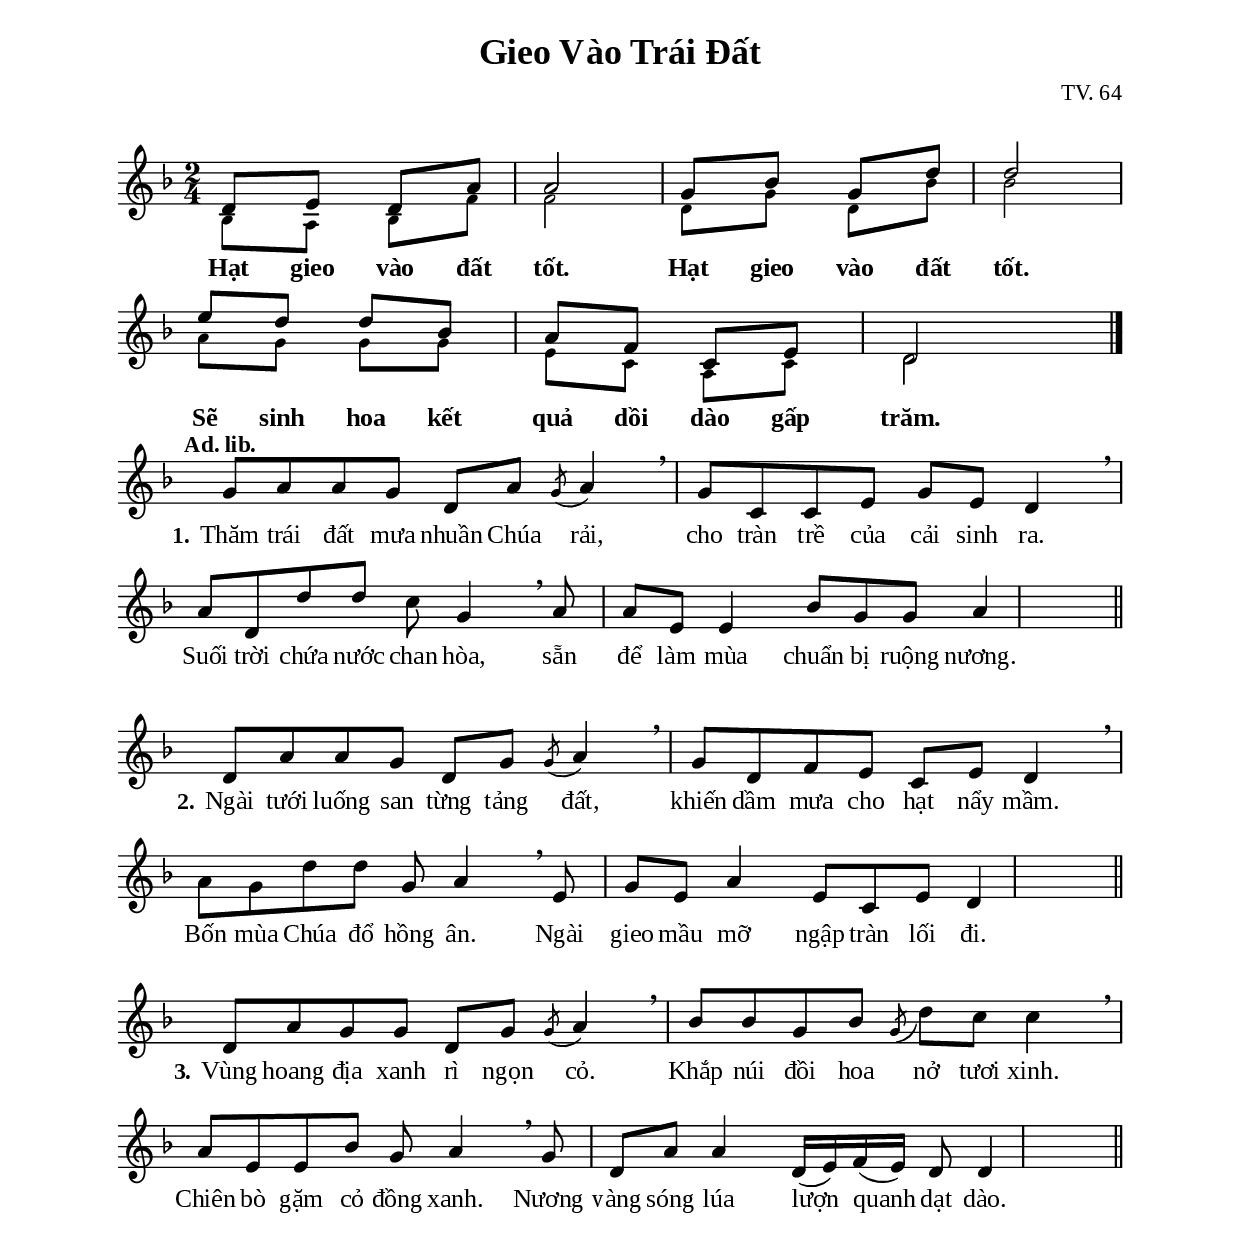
% Cài đặt chung
\version "2.20.0"
\include "english.ly"

\header {
  title = "Gieo Vào Trái Đất"
  composer = "TV. 64"
  arranger = " "
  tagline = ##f
}

global = {
  \key f \major
  \time 2/4
}

\paper {
  #(set-paper-size "a4")
  top-margin = 20\mm
  bottom-margin = 15\mm
  left-margin = 20\mm
  right-margin = 20\mm
  indent = #0
  #(define fonts
	 (make-pango-font-tree "Liberation Serif"
	 		       "Liberation Serif"
			       "Liberation Serif"
			       (/ 20 20)))
}

% Nhạc điệp khúc
nhacDiepKhucSop = \relative c' {
  \override Lyrics.LyricSpace.minimum-distance = #4.0
  \override Score.BarNumber.break-visibility = ##(#f #f #f)
  d8 e d a' |
  a2 |
  g8 bf g d' |
  d2 |
  e8 d d bf |
  a f c e |
  d2 \bar "|."
}

nhacDiepKhucBass = \relative c' {
  \override Lyrics.LyricSpace.minimum-distance = #4.0
  \override Score.BarNumber.break-visibility = ##(#f #f #f)
  \override NoteHead.font-size = #-2
  bf8 a bf f' |
  f2 |
  d8 g d bf' |
  bf2 |
  a8 g g g |
  e c a c |
  d2
}

% Nhạc phiên khúc
nhacPhienKhucMot = \relative c'' {
  \set Score.barAlways = ##t
  \set Score.defaultBarType = ""
  \override Score.BarNumber.break-visibility = ##(#f #f #f)
  \tempo "Ad. lib." g8 a a g d a' \acciaccatura g8 a4 \breathe
  g8 c, c e g e d4 \breathe
  a'8 d, d' d c g4 \breathe
  a8 a e e4 bf'8 g g a4 \bar "||"
}

nhacPhienKhucHai = \relative c' {
  \set Score.barAlways = ##t
  \set Score.defaultBarType = ""
  \override Score.BarNumber.break-visibility = ##(#f #f #f)
  d8 a' a g d g \acciaccatura g8 a4 \breathe
  g8 d f e c e d4 \breathe
  a'8 g d' d g, a4 \breathe
  e8 g e a4 e8 c e d4 \bar "||"
}

nhacPhienKhucBa = \relative c' {
  \set Score.barAlways = ##t
  \set Score.defaultBarType = ""
  \override Score.BarNumber.break-visibility = ##(#f #f #f)
  d8 a' g g d g \acciaccatura g8 a4 \breathe
  bf8 bf g bf \acciaccatura g8 d' c c4 \breathe
  a8 e e bf' g a4 \breathe
  g8 d a' a4 d,16 (e) f (e) d8 d4 \bar "||"
}

% Lời điệp khúc
loiDiepKhuc = \lyricmode {
  \override Lyrics.LyricText.font-series = #'bold
  Hạt gieo vào đất tốt.
  Hạt gieo vào đất tốt.
  Sẽ sinh hoa kết quả dồi dào gấp trăm.
}

% Lời phiên khúc
loiPhienKhucMot = \lyricmode {
  \set stanza = #"1."
  Thăm trái đất mưa nhuần Chúa rải,
  cho tràn trề của cải sinh ra.
  Suối trời chứa nước chan hòa,
  sẵn để làm mùa chuẩn bị ruộng nương.
}

loiPhienKhucHai = \lyricmode {
  \set stanza = #"2."
  Ngài tưới luống san từng tảng đất,
  khiến dầm mưa cho hạt nẩy mầm.
  Bốn mùa Chúa đổ hồng ân.
  Ngài gieo mầu mỡ ngập tràn lối đi.
}

loiPhienKhucBa = \lyricmode {
  \set stanza = #"3."
  Vùng hoang địa xanh rì ngọn cỏ.
  Khắp núi đồi hoa nở tươi xinh.
  Chiên bò gặm cỏ đồng xanh.
  Nương vàng sóng lúa lượn quanh dạt dào.
}


% Dàn trang
\score {
  \new ChoirStaff <<
    \new Staff = chorus \with {
        \consists "Merge_rests_engraver"
      }
      <<
      \new Voice = "sopranos" {
        \voiceOne \global \stemUp \nhacDiepKhucSop
      }
      \new Voice = "basses" {
        \voiceTwo \global \stemDown \nhacDiepKhucBass
      }
    >>
    \new Lyrics = basses
    \context Lyrics = basses \lyricsto sopranos \loiDiepKhuc
  >>
}

\score {
  \new ChoirStaff <<
    \new Staff = verses <<
      \override Staff.TimeSignature.transparent = ##t
      \new Voice = "verse" {
        \key f \major \stemNeutral \nhacPhienKhucMot
      }
    >>
    \new Lyrics \lyricsto verse \loiPhienKhucMot
  >>
}

\score {
  \new ChoirStaff <<
    \new Staff = verses <<
      \override Staff.TimeSignature.transparent = ##t
      \new Voice = "verse" {
        \key f \major \stemNeutral \nhacPhienKhucHai
      }
    >>
    \new Lyrics \lyricsto verse \loiPhienKhucHai
  >>
}

\score {
  \new ChoirStaff <<
    \new Staff = verses <<
      \override Staff.TimeSignature.transparent = ##t
      \new Voice = "verse" {
        \key f \major \stemNeutral \nhacPhienKhucBa
      }
    >>
    \new Lyrics \lyricsto verse \loiPhienKhucBa
  >>
}
